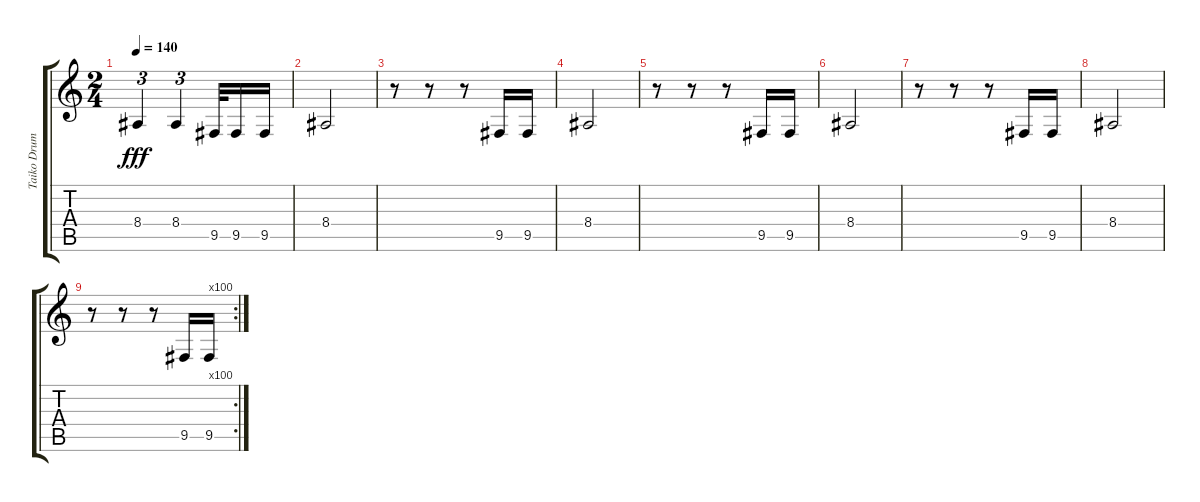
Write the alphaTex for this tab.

\track ("Taiko Drums" "Taiko Drum") {instrument taikodrum}
\staff {score tabs}
\tuning (E4 B3 G3 D3 A2 E2) {hide}
\ts (2 4)
\tempo 140
\clef g2
\ks c
8.4.4{tu (3 2) dy fff} 8.4.4{tu (3 2)} 9.5.32 9.5.16 9.5.16 |
8.4.2 |
r.8 r.8 r.8 9.5.16 9.5.16 |
8.4.2 |
r.8 r.8 r.8 9.5.16 9.5.16 |
8.4.2 |
r.8 r.8 r.8 9.5.16 9.5.16 |
8.4.2 |
\rc 100
r.8 r.8 r.8 9.5.16 9.5.16
